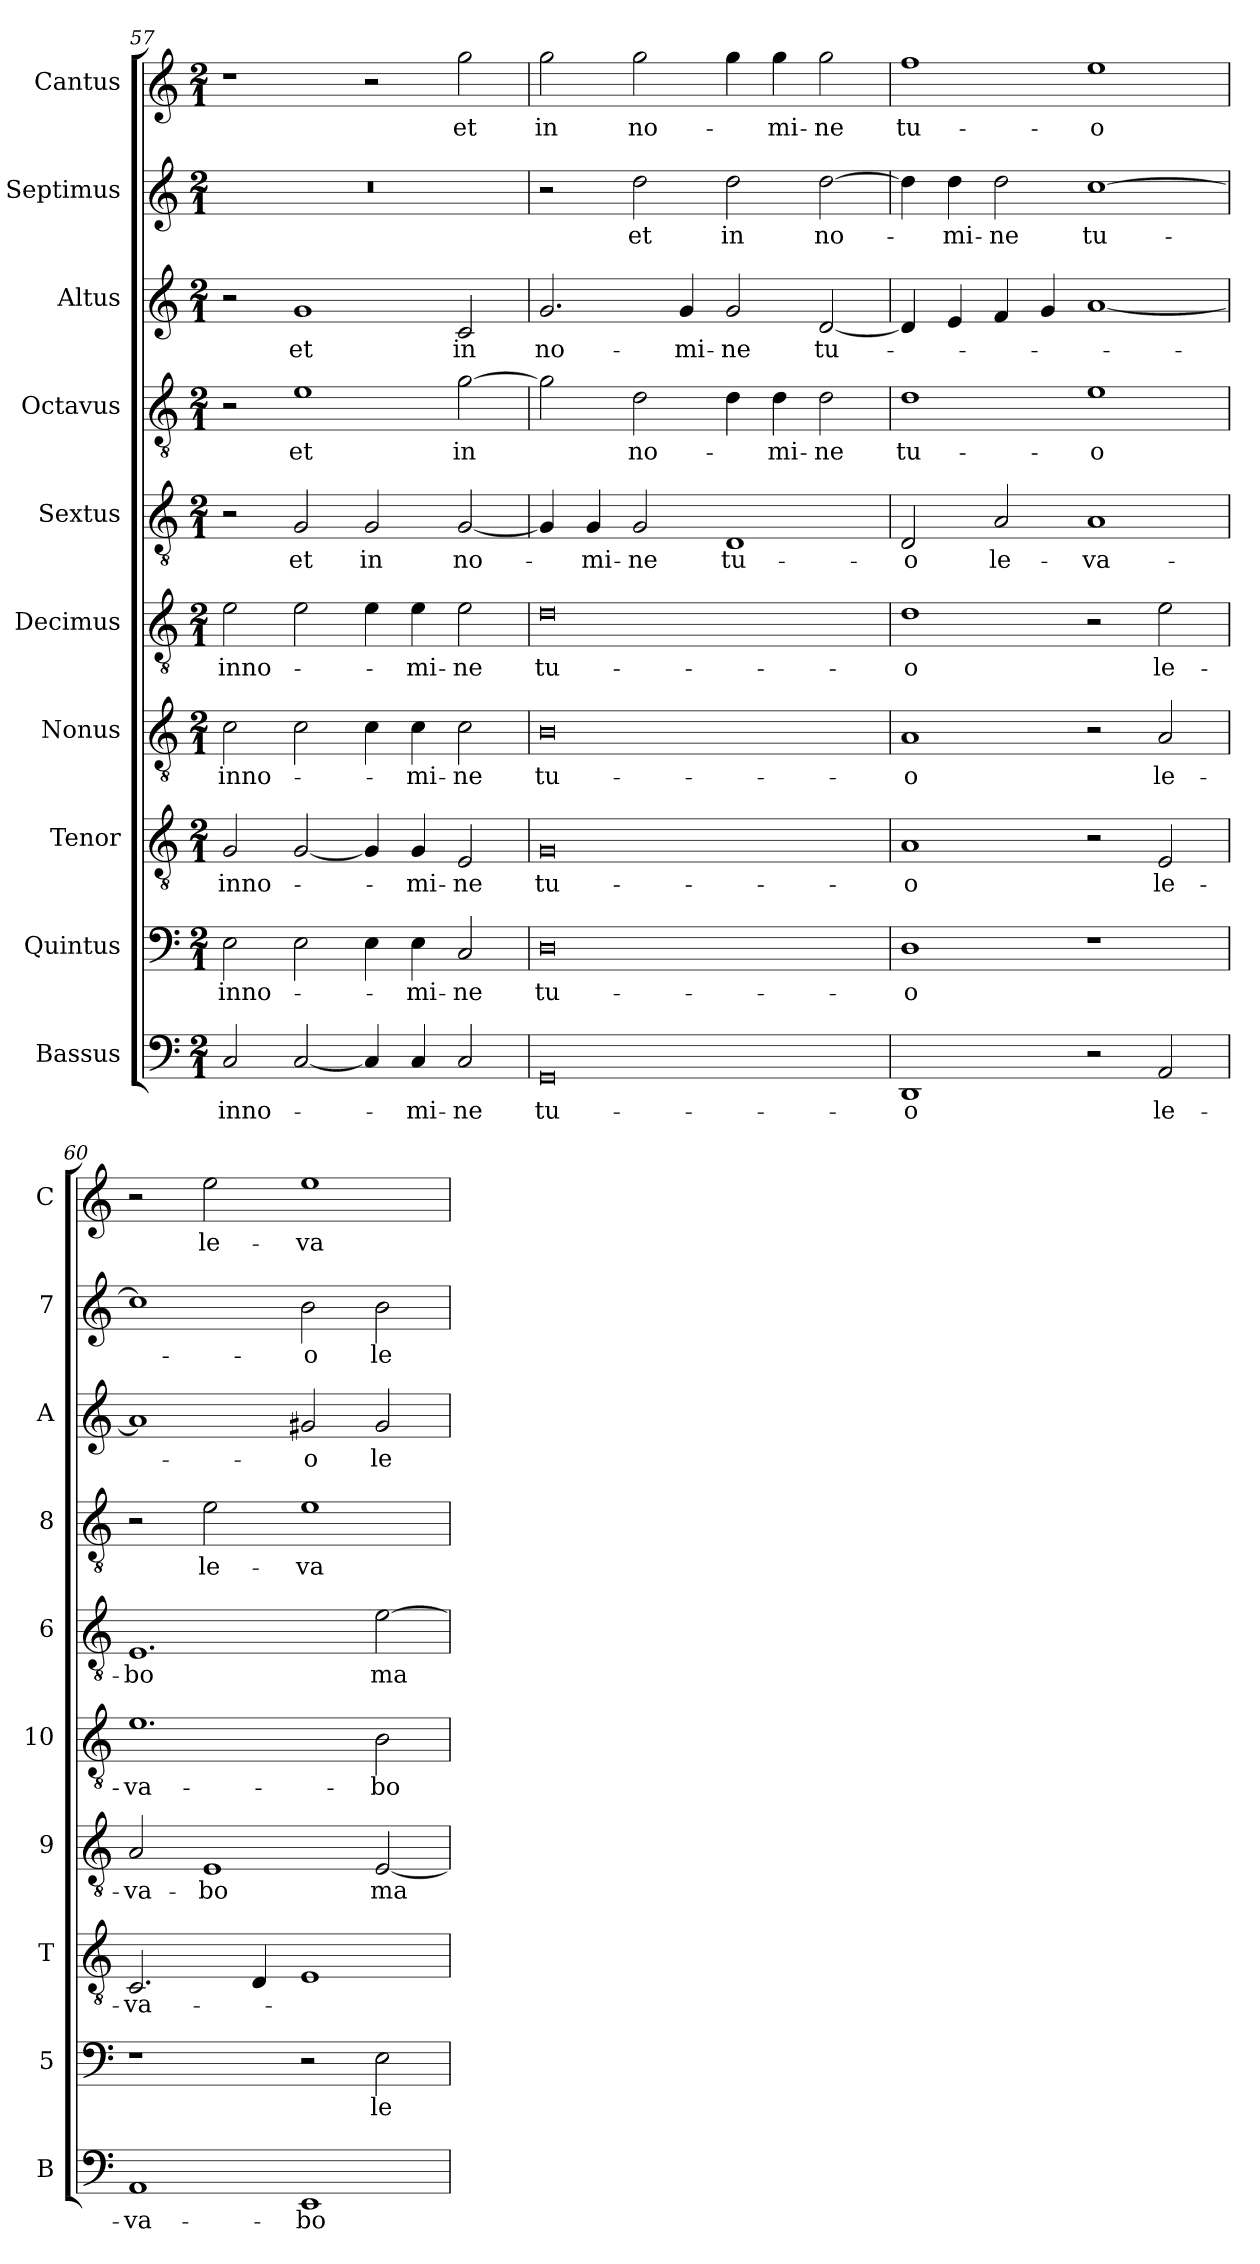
**kern	**text	**kern	**text	**kern	**text	**kern	**text	**kern	**text	**kern	**text	**kern	**text	**kern	**text	**kern	**text	**kern	**text
*part10	*part10	*part9	*part9	*part8	*part8	*part7	*part7	*part6	*part6	*part5	*part5	*part4	*part4	*part3	*part3	*part2	*part2	*part1	*part1
*staff10	*staff10	*staff9	*staff9	*staff8	*staff8	*staff7	*staff7	*staff6	*staff6	*staff5	*staff5	*staff4	*staff4	*staff3	*staff3	*staff2	*staff2	*staff1	*staff1
*I"Bassus	*	*I"Quintus	*	*I"Tenor	*	*I"Nonus	*	*I"Decimus	*	*I"Sextus	*	*I"Octavus	*	*I"Altus	*	*I"Septimus	*	*I"Cantus	*
*I'B	*	*I'5	*	*I'T	*	*I'9	*	*I'10	*	*I'6	*	*I'8	*	*I'A	*	*I'7	*	*I'C	*
*clefF4	*	*clefF4	*	*clefGv2	*	*clefGv2	*	*clefGv2	*	*clefGv2	*	*clefGv2	*	*clefG2	*	*clefG2	*	*clefG2	*
*k[]	*	*k[]	*	*k[]	*	*k[]	*	*k[]	*	*k[]	*	*k[]	*	*k[]	*	*k[]	*	*k[]	*
*M2/1	*	*M2/1	*	*M2/1	*	*M2/1	*	*M2/1	*	*M2/1	*	*M2/1	*	*M2/1	*	*M2/1	*	*M2/1	*
=57	=57	=57	=57	=57	=57	=57	=57	=57	=57	=57	=57	=57	=57	=57	=57	=57	=57	=57	=57
!	!LO:LY:b	!	!LO:LY:b	!	!LO:LY:b	!	!LO:LY:b	!	!LO:LY:b	!	!	!	!	!	!	!	!	!	!
2C/	inno-	2E\	inno-	2G/	inno-	2c\	inno-	2e\	inno-	2r	.	2r	.	2r	.	0r	.	1r	.
!	!	!	!	!	!	!	!	!	!	!	!LO:LY:b	!	!LO:LY:b	!	!LO:LY:b	!	!	!	!
[2C/	.	2E\	.	[2G/	.	2c\	.	2e\	.	2G/	et	1e	et	1g	et	.	.	.	.
!	!	!	!	!	!	!	!	!	!	!	!LO:LY:b	!	!	!	!	!	!	!	!
4C/]	.	4E\	.	4G/]	.	4c\	.	4e\	.	2G/	in	.	.	.	.	.	.	2r	.
!	!LO:LY:b	!	!LO:LY:b	!	!LO:LY:b	!	!LO:LY:b	!	!LO:LY:b	!	!	!	!	!	!	!	!	!	!
4C/	-mi-	4E\	-mi-	4G/	-mi-	4c\	-mi-	4e\	-mi-	.	.	.	.	.	.	.	.	.	.
!	!LO:LY:b	!	!LO:LY:b	!	!LO:LY:b	!	!LO:LY:b	!	!LO:LY:b	!	!LO:LY:b	!	!LO:LY:b	!	!LO:LY:b	!	!	!	!LO:LY:b
2C/	-ne	2C/	-ne	2E/	-ne	2c\	-ne	2e\	-ne	[2G/	no-	[2g\	in	2c/	in	.	.	2gg\	et
=58	=58	=58	=58	=58	=58	=58	=58	=58	=58	=58	=58	=58	=58	=58	=58	=58	=58	=58	=58
!	!LO:LY:b	!	!LO:LY:b	!	!LO:LY:b	!	!LO:LY:b	!	!LO:LY:b	!	!	!	!	!	!LO:LY:b	!	!	!	!LO:LY:b
0GG	tu-	0D	tu-	0G	tu-	0B	tu-	0d	tu-	4G/]	.	2g\]	.	2.g/	no-	2r	.	2gg\	in
!	!	!	!	!	!	!	!	!	!	!	!LO:LY:b	!	!	!	!	!	!	!	!
.	.	.	.	.	.	.	.	.	.	4G/	-mi-	.	.	.	.	.	.	.	.
!	!	!	!	!	!	!	!	!	!	!	!LO:LY:b	!	!LO:LY:b	!	!	!	!LO:LY:b	!	!LO:LY:b
.	.	.	.	.	.	.	.	.	.	2G/	-ne	2d\	no-	.	.	2dd\	et	2gg\	no-
!	!	!	!	!	!	!	!	!	!	!	!	!	!	!	!LO:LY:b	!	!	!	!
.	.	.	.	.	.	.	.	.	.	.	.	.	.	4g/	-mi-	.	.	.	.
!	!	!	!	!	!	!	!	!	!	!	!LO:LY:b	!	!	!	!LO:LY:b	!	!LO:LY:b	!	!
.	.	.	.	.	.	.	.	.	.	1D	tu-	4d\	.	2g/	-ne	2dd\	in	4gg\	.
!	!	!	!	!	!	!	!	!	!	!	!	!	!LO:LY:b	!	!	!	!	!	!LO:LY:b
.	.	.	.	.	.	.	.	.	.	.	.	4d\	-mi-	.	.	.	.	4gg\	-mi-
!	!	!	!	!	!	!	!	!	!	!	!	!	!LO:LY:b	!	!LO:LY:b	!	!LO:LY:b	!	!LO:LY:b
.	.	.	.	.	.	.	.	.	.	.	.	2d\	-ne	[2d/	tu-	[2dd\	no-	2gg\	-ne
=59	=59	=59	=59	=59	=59	=59	=59	=59	=59	=59	=59	=59	=59	=59	=59	=59	=59	=59	=59
!	!LO:LY:b	!	!LO:LY:b	!	!LO:LY:b	!	!LO:LY:b	!	!LO:LY:b	!	!LO:LY:b	!	!LO:LY:b	!	!	!	!	!	!LO:LY:b
1DD	-o	1D	-o	1A	-o	1A	-o	1d	-o	2D/	-o	1d	tu-	4d/]	.	4dd\]	.	1ff	tu-
!	!	!	!	!	!	!	!	!	!	!	!	!	!	!	!	!	!LO:LY:b	!	!
.	.	.	.	.	.	.	.	.	.	.	.	.	.	4e/	.	4dd\	-mi-	.	.
!	!	!	!	!	!	!	!	!	!	!	!LO:LY:b	!	!	!	!	!	!LO:LY:b	!	!
.	.	.	.	.	.	.	.	.	.	2A/	le-	.	.	4f/	.	2dd\	-ne	.	.
.	.	.	.	.	.	.	.	.	.	.	.	.	.	4g/	.	.	.	.	.
!	!	!	!	!	!	!	!	!	!	!	!LO:LY:b	!	!LO:LY:b	!	!	!	!LO:LY:b	!	!LO:LY:b
2r	.	1r	.	2r	.	2r	.	2r	.	1A	-va-	1e	-o	[1a	.	[1cc	tu-	1ee	-o
!	!LO:LY:b	!	!	!	!LO:LY:b	!	!LO:LY:b	!	!LO:LY:b	!	!	!	!	!	!	!	!	!	!
2AA/	le-	.	.	2E/	le-	2A/	le-	2e\	le-	.	.	.	.	.	.	.	.	.	.
=60	=60	=60	=60	=60	=60	=60	=60	=60	=60	=60	=60	=60	=60	=60	=60	=60	=60	=60	=60
!	!LO:LY:b	!	!	!	!LO:LY:b	!	!LO:LY:b	!	!LO:LY:b	!	!LO:LY:b	!	!	!	!	!	!	!	!
1AA	-va-	1r	.	2.C/	-va-	2A/	-va-	1.e	-va-	1.E	-bo	2r	.	1a]	.	1cc]	.	2r	.
!	!	!	!	!	!	!	!LO:LY:b	!	!	!	!	!	!LO:LY:b	!	!	!	!	!	!LO:LY:b
.	.	.	.	.	.	1E	-bo	.	.	.	.	2e\	le-	.	.	.	.	2ee\	le-
.	.	.	.	4D/	.	.	.	.	.	.	.	.	.	.	.	.	.	.	.
!	!LO:LY:b	!	!	!	!	!	!	!	!	!	!	!	!LO:LY:b	!	!LO:LY:b	!	!LO:LY:b	!	!LO:LY:b
1EE	-bo	2r	.	1E	.	.	.	.	.	.	.	1e	-va-	2g#X/	-o	2b\	-o	1ee	-va-
!	!	!	!LO:LY:b	!	!	!	!LO:LY:b	!	!LO:LY:b	!	!LO:LY:b	!	!	!	!LO:LY:b	!	!LO:LY:b	!	!
.	.	2E\	le-	.	.	[2E/	ma-	2B\	-bo	[2e\	ma-	.	.	2g#/	le-	2b\	le-	.	.
=	=	=	=	=	=	=	=	=	=	=	=	=	=	=	=	=	=	=	=
*-	*-	*-	*-	*-	*-	*-	*-	*-	*-	*-	*-	*-	*-	*-	*-	*-	*-	*-	*-
